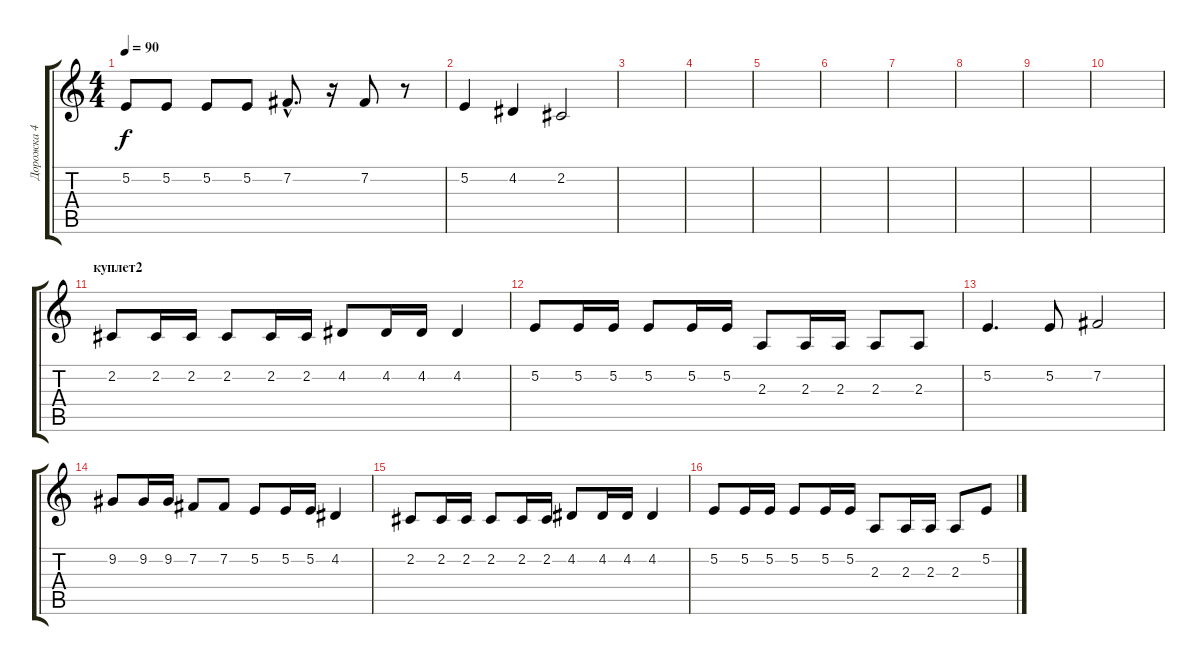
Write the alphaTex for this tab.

\track ("Дорожка 4" "Дорожка 4") {instrument fx5brightness}
\staff {score tabs}
\tuning (E4 B3 G3 D3 A2 E2) {hide}
\ts (4 4)
\tempo 90
\clef g2
\ks c
5.2.8{dy f} 5.2.8 5.2.8 5.2.8 7.2{hac}.8{d} r.16 7.2.8 r.8 |
5.2.4 4.2.4 2.2.2 |
|
|
|
|
|
|
|
|
\section ("" "куплет2")
2.2.8 2.2.16 2.2.16 2.2.8 2.2.16 2.2.16 4.2.8 4.2.16 4.2.16 4.2.4 |
5.2.8 5.2.16 5.2.16 5.2.8 5.2.16 5.2.16 2.3.8 2.3.16 2.3.16 2.3.8 2.3.8 |
5.2.4{d} 5.2.8 7.2.2 |
9.2.8 9.2.16 9.2.16 7.2.8 7.2.8 5.2.8 5.2.16 5.2.16 4.2.4 |
2.2.8 2.2.16 2.2.16 2.2.8 2.2.16 2.2.16 4.2.8 4.2.16 4.2.16 4.2.4 |
5.2.8 5.2.16 5.2.16 5.2.8 5.2.16 5.2.16 2.3.8 2.3.16 2.3.16 2.3.8 5.2.8
